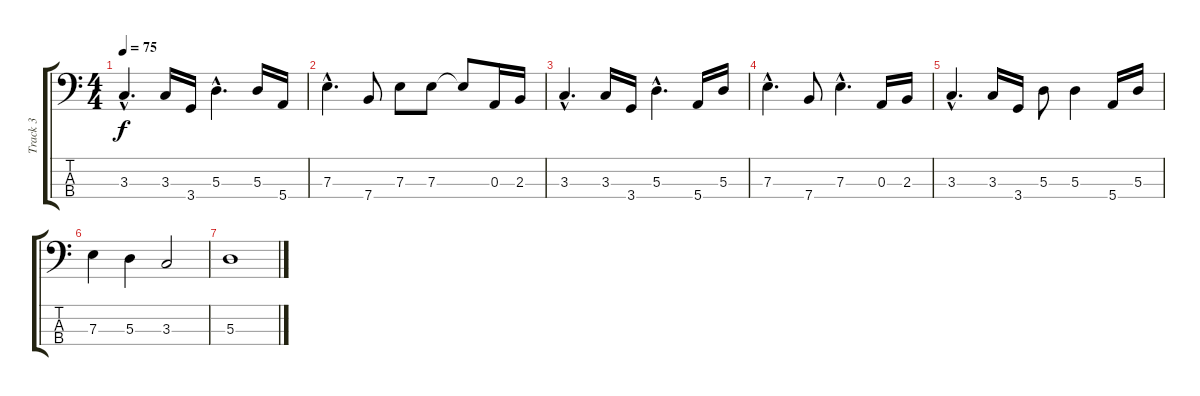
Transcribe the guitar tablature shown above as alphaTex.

\track ("Track 3" "Track 3") {instrument electricbassfinger}
\staff {score tabs}
\tuning (G2 D2 A1 E1) {hide}
\ts (4 4)
\tempo 75
\clef f4
\ks c
3.3{hac}.4{d dy f} 3.3.16 3.4.16 5.3{hac}.4{d} 5.3.16 5.4.16 |
7.3{hac}.4{d} 7.4.8 7.3.8 7.3.8 7.3{t}.8 0.3.16 2.3.16 |
3.3{hac}.4{d} 3.3.16 3.4.16 5.3{hac}.4{d} 5.4.16 5.3.16 |
7.3{hac}.4{d} 7.4.8 7.3{hac}.4{d} 0.3.16 2.3.16 |
3.3{hac}.4{d} 3.3.16 3.4.16 5.3.8 5.3.4 5.4.16 5.3.16 |
7.3.4 5.3.4 3.3.2 |
5.3.1
